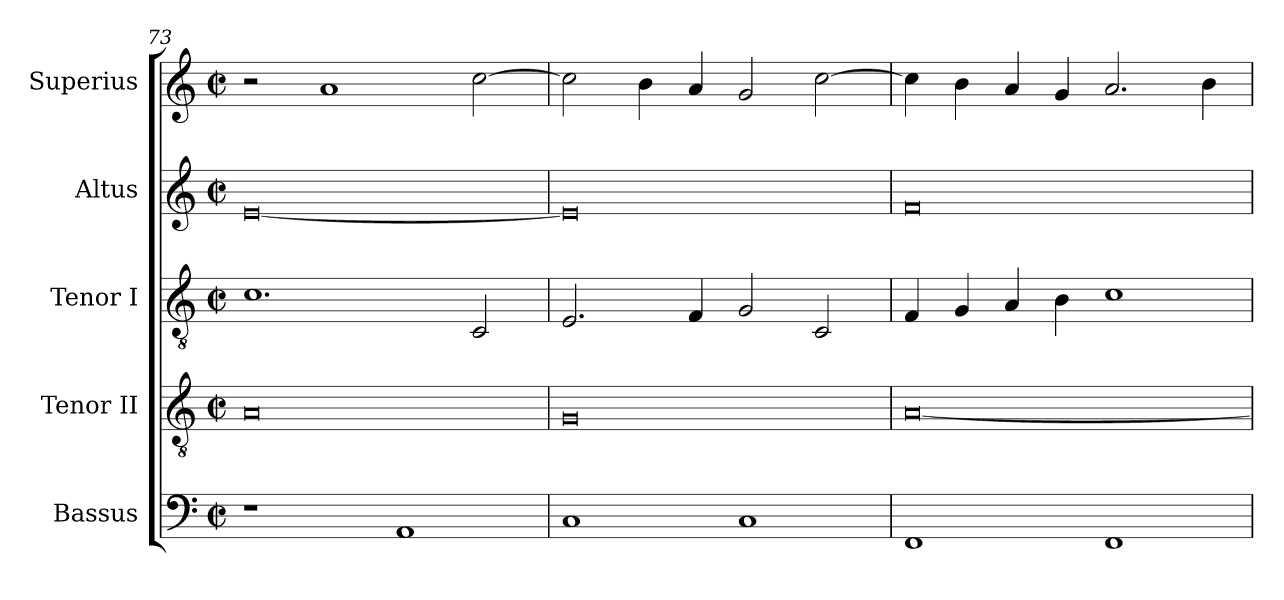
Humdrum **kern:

**kern	**kern	**kern	**kern	**kern
*part5	*part4	*part3	*part2	*part1
*staff5	*staff4	*staff3	*staff2	*staff1
*I"Bassus	*I"Tenor II	*I"Tenor I	*I"Altus	*I"Superius
*I'B.	*	*	*	*I'S.
*clefF4	*clefGv2	*clefGv2	*clefG2	*clefG2
*	*ITrd7c12	*ITrd7c12	*	*
*k[]	*k[]	*k[]	*k[]	*k[]
*C:	*C:	*C:	*C:	*C:
*M2/2	*M2/2	*M2/2	*M2/2	*M2/2
*met(c|)	*met(c|)	*met(c|)	*met(c|)	*met(c|)
=73	=73	=73	=73	=73
1r	0AAi	1.Ci	[<0ei	2r
.	.	.	.	1ai
1AAi	.	.	.	.
.	.	2CCi/	.	[>2cci\
=74	=74	=74	=74	=74
1Ci	0GGi	2.EEi/	0ei]	2cci\]
.	.	.	.	4bi\
.	.	4FFi/	.	4ai/
1Ci	.	2GGi/	.	2gi/
.	.	2CCi/	.	[>2cci\
=75	=75	=75	=75	=75
1FFi	[<0AAi	4FFi/	0fi	4cci\]
.	.	4GGi/	.	4bi\
.	.	4AAi/	.	4ai/
.	.	4BBi\	.	4gi/
1FFi	.	1Ci	.	2.ai/
.	.	.	.	4bi\
=	=	=	=	=
*-	*-	*-	*-	*-
